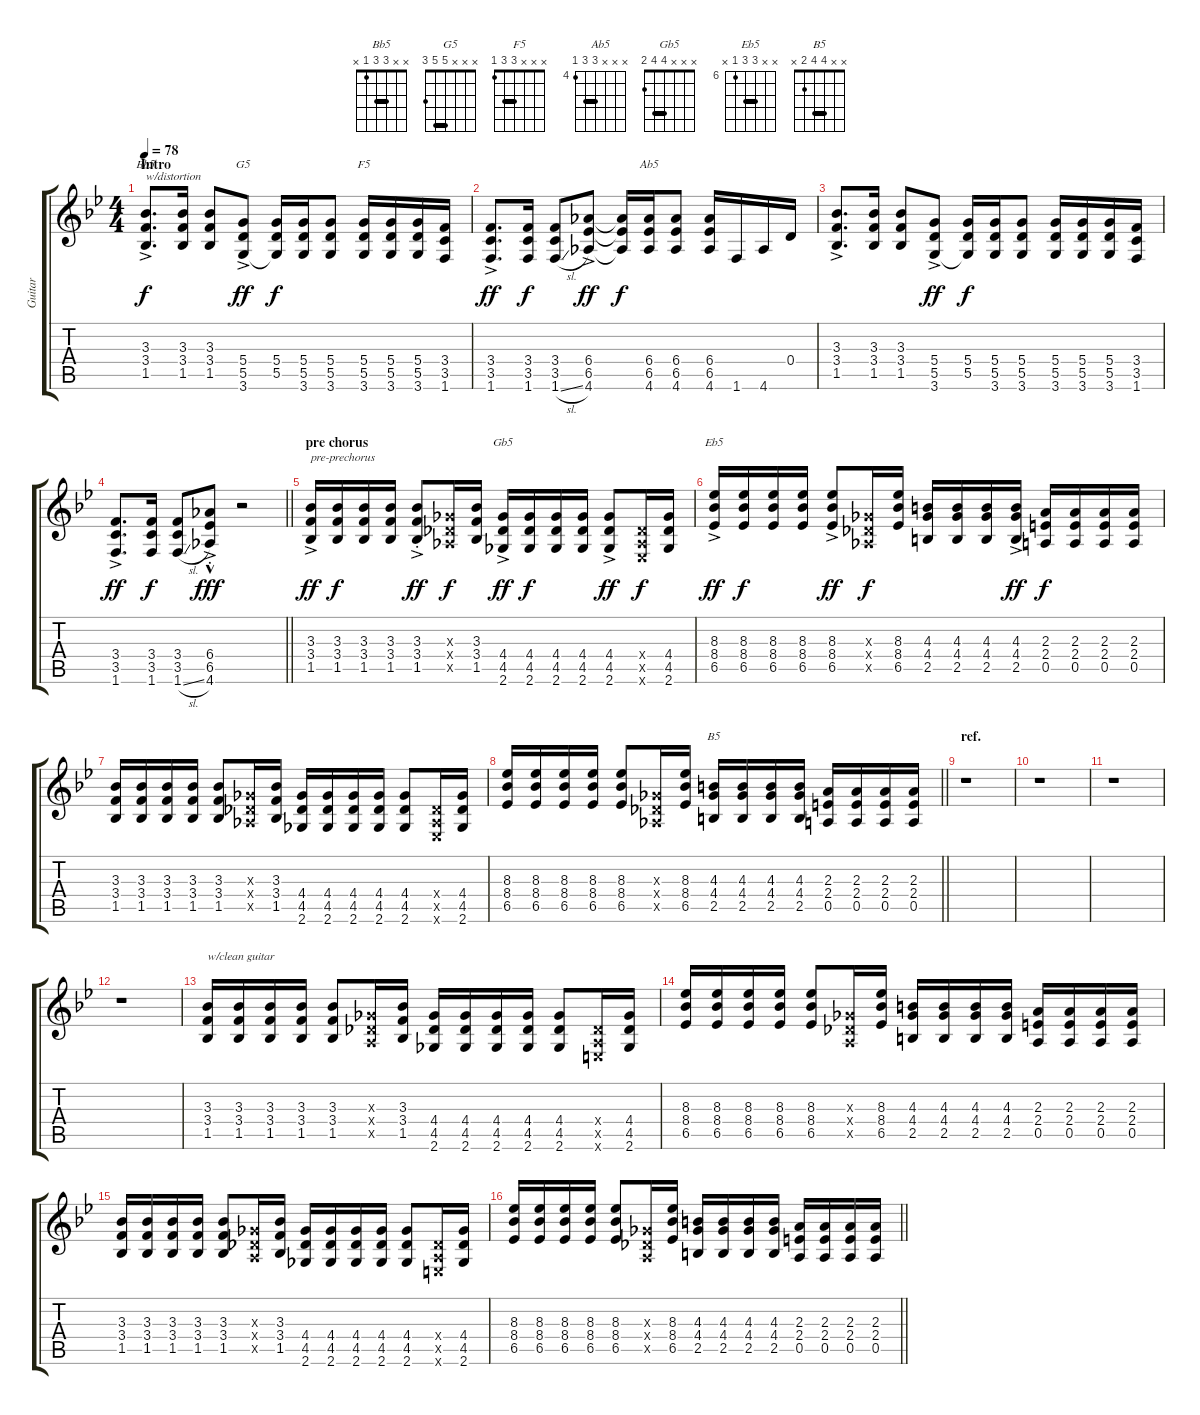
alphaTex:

\track ("Guitar" "Guitar") {instrument distortionguitar}
\staff {score tabs}
\tuning (E4 B3 G3 D3 A2 E2) {hide}
\chord ("Bb5" x x 3 3 1 x) {barre 3}
\chord ("G5" x x x 5 5 3) {barre 5}
\chord ("F5" x x x 3 3 1) {barre 3}
\chord ("Ab5" x x x 6 6 4) {firstfret 4 barre 6}
\chord ("Gb5" x x x 4 4 2) {barre 4}
\chord ("Eb5" x x 8 8 6 x) {firstfret 6 barre 8}
\chord ("B5" x x 4 4 2 x) {barre 4}
\ts (4 4)
\section ("" "Intro")
\tempo 78
\clef g2
\ks gminor
(3.3 3.4 1.5{ac}).8{d ch "Bb5" txt "w/distortion" dy f instrument distortionguitar} (3.3 3.4 1.5).16 (3.3 3.4 1.5).8 (5.4 5.5 3.6{ac}).8{ch "G5" dy ff} (5.4 5.5 3.6{t}).16{dy f} (5.4 5.5 3.6).16 (5.4 5.5 3.6).8 (5.4 5.5 3.6).16{ch "F5"} (5.4 5.5 3.6).16 (5.4 5.5 3.6).16 (3.4 3.5 1.6).16 |
(3.4{ac} 3.5 1.6).8{d dy ff} (3.4 3.5 1.6).16{dy f} (3.4 3.5 1.6{sl}).8 (6.4 6.5 4.6{ac}).8{dy ff} (6.4{t} 6.5{t} 4.6{t}).16{dy f} (6.4 6.5 4.6).16{ch "Ab5"} (6.4 6.5 4.6).8 (6.4 6.5 4.6).16 1.6.16 4.6.16 0.4.16 |
(3.3 3.4 1.5{ac}).8{d} (3.3 3.4 1.5).16 (3.3 3.4 1.5).8 (5.4 5.5 3.6{ac}).8{dy ff} (5.4 5.5 3.6{t}).16{dy f} (5.4 5.5 3.6).16 (5.4 5.5 3.6).8 (5.4 5.5 3.6).16 (5.4 5.5 3.6).16 (5.4 5.5 3.6).16 (3.4 3.5 1.6).16 |
\barLineRight lightlight
(3.4{ac} 3.5 1.6).8{d dy ff} (3.4 3.5 1.6).16{dy f} (3.4 3.5 1.6{sl}).8 (6.4{ac} 6.5 4.6{hac st}).8{dy fff} r.2 |
\section ("" "pre chorus")
(3.3{ac} 3.4 1.5).16{txt "pre-prechorus" dy ff} (3.3 3.4 1.5).16{dy f} (3.3 3.4 1.5).16 (3.3 3.4 1.5).16 (3.3 3.4{st} 1.5{ac}).8{dy ff} (-1.3{x} -1.4{x} -1.5{x}).16{dy f} (3.3 3.4 1.5).16 (4.4 4.5 2.6{ac}).16{ch "Gb5" dy ff} (4.4 4.5 2.6).16{dy f} (4.4 4.5 2.6).16 (4.4 4.5 2.6).16 (4.4 4.5 2.6{ac}).8{dy ff} (-1.4{x} -1.5{x} -1.6{x}).16{dy f} (4.4 4.5 2.6).16 |
(8.3 8.4 6.5{ac}).16{ch "Eb5" dy ff} (8.3 8.4 6.5).16{dy f} (8.3 8.4 6.5).16 (8.3 8.4 6.5).16 (8.3 8.4 6.5{ac}).8{dy ff} (-1.3{x} -1.4{x} -1.5{x}).16{dy f} (8.3 8.4 6.5).16 (4.3 4.4 2.5).16 (4.3 4.4 2.5).16 (4.3 4.4 2.5).16 (4.3 4.4 2.5{ac}).16{dy ff} (2.3 2.4 0.5).16{dy f} (2.3 2.4 0.5).16 (2.3 2.4 0.5).16 (2.3 2.4 0.5).16 |
(3.3 3.4 1.5).16 (3.3 3.4 1.5).16 (3.3 3.4 1.5).16 (3.3 3.4 1.5).16 (3.3 3.4 1.5).8 (-1.3{x} -1.4{x} -1.5{x}).16 (3.3 3.4 1.5).16 (4.4 4.5 2.6).16 (4.4 4.5 2.6).16 (4.4 4.5 2.6).16 (4.4 4.5 2.6).16 (4.4 4.5 2.6).8 (-1.4{x} -1.5{x} -1.6{x}).16 (4.4 4.5 2.6).16 |
\barLineRight lightlight
(8.3 8.4 6.5).16 (8.3 8.4 6.5).16 (8.3 8.4 6.5).16 (8.3 8.4 6.5).16 (8.3 8.4 6.5).8 (-1.3{x} -1.4{x} -1.5{x}).16 (8.3 8.4 6.5).16 (4.3 4.4 2.5).16{ch "B5"} (4.3 4.4 2.5).16 (4.3 4.4 2.5).16 (4.3 4.4 2.5).16 (2.3 2.4 0.5).16 (2.3 2.4 0.5).16 (2.3 2.4 0.5).16 (2.3 2.4 0.5).16 |
\section ("" "ref.")
r.1 |
r.1 |
r.1 |
r.1 |
(3.3 3.4 1.5).16{txt "w/clean guitar " instrument electricguitarclean} (3.3 3.4 1.5).16 (3.3 3.4 1.5).16 (3.3 3.4 1.5).16 (3.3 3.4 1.5).8 (-1.3{x} -1.4{x} 0.5{x}).16 (3.3 3.4 1.5).16 (4.4 4.5 2.6).16 (4.4 4.5 2.6).16 (4.4 4.5 2.6).16 (4.4 4.5 2.6).16 (4.4 4.5 2.6).8 (-1.4{x} 0.5{x} 0.6{x}).16 (4.4 4.5 2.6).16 |
(8.3 8.4 6.5).16 (8.3 8.4 6.5).16 (8.3 8.4 6.5).16 (8.3 8.4 6.5).16 (8.3 8.4 6.5).8 (-1.3{x} -1.4{x} 0.5{x}).16 (8.3 8.4 6.5).16 (4.3 4.4 2.5).16 (4.3 4.4 2.5).16 (4.3 4.4 2.5).16 (4.3 4.4 2.5).16 (2.3 2.4 0.5).16 (2.3 2.4 0.5).16 (2.3 2.4 0.5).16 (2.3 2.4 0.5).16 |
(3.3 3.4 1.5).16 (3.3 3.4 1.5).16 (3.3 3.4 1.5).16 (3.3 3.4 1.5).16 (3.3 3.4 1.5).8 (-1.3{x} -1.4{x} 0.5{x}).16 (3.3 3.4 1.5).16 (4.4 4.5 2.6).16 (4.4 4.5 2.6).16 (4.4 4.5 2.6).16 (4.4 4.5 2.6).16 (4.4 4.5 2.6).8 (-1.4{x} 0.5{x} 0.6{x}).16 (4.4 4.5 2.6).16 |
\barLineRight lightlight
(8.3 8.4 6.5).16 (8.3 8.4 6.5).16 (8.3 8.4 6.5).16 (8.3 8.4 6.5).16 (8.3 8.4 6.5).8 (-1.3{x} -1.4{x} 0.5{x}).16 (8.3 8.4 6.5).16 (4.3 4.4 2.5).16 (4.3 4.4 2.5).16 (4.3 4.4 2.5).16 (4.3 4.4 2.5).16 (2.3 2.4 0.5).16 (2.3 2.4 0.5).16 (2.3 2.4 0.5).16 (2.3 2.4 0.5).16
